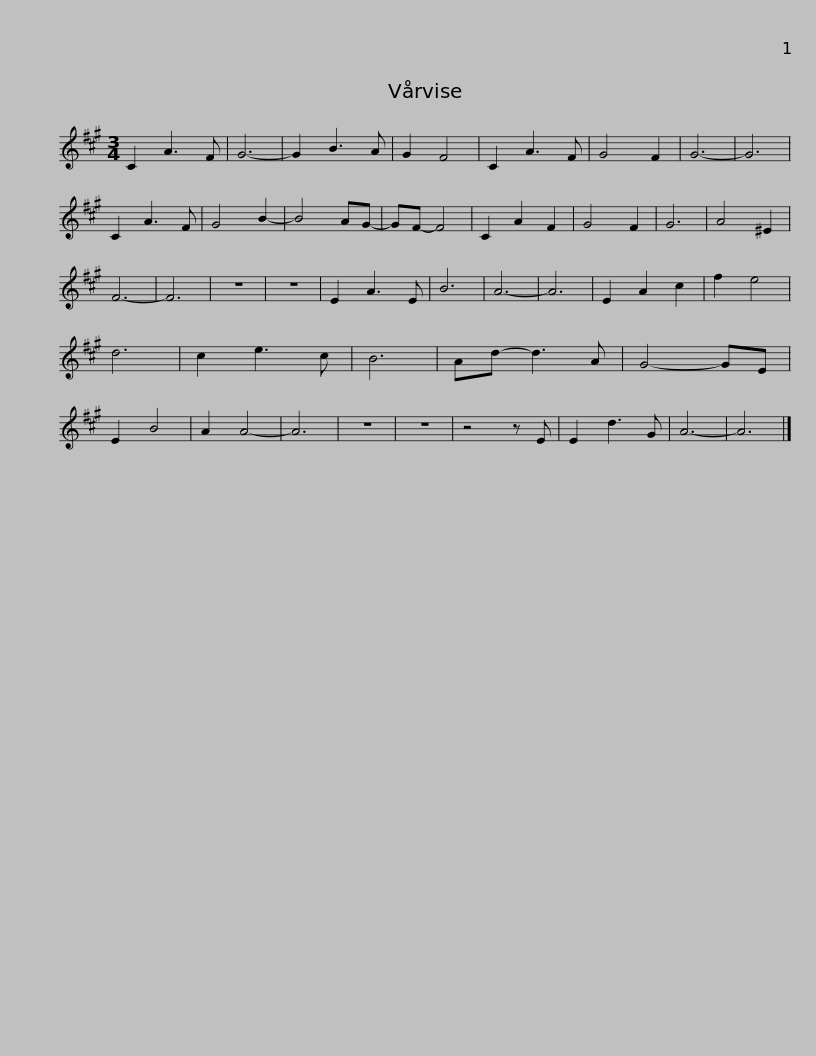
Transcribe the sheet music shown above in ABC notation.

X:1
L:1/8
M:3/4
I:linebreak $
K:none
V:1 treble transpose=-2
V:1
[K:A] C2 A3 F | G6- | G2 B3 A | G2 F4 | C2 A3 F | %5
 G4 F2 | G6- | G6 | C2 A3 F | G4 B2- | %10
 B4 AG- |$ GF- F4 | C2 A2 F2 | G4 F2 | G6 | %15
 A4 ^E2 | F6- | F6 | z6 | z6 | %20
 E2 A3 E | B6 | A6- | A6 | E2 A2 c2 | %25
 f2 e4 |$ d6 | c2 e3 c | B6 | Ad- d3 A | %30
 G4- GE | E2 B4 | A2 A4- | A6 | z6 | %35
 z6 | z4 z E | E2 d3 G | A6- |$ A6 |] %40
